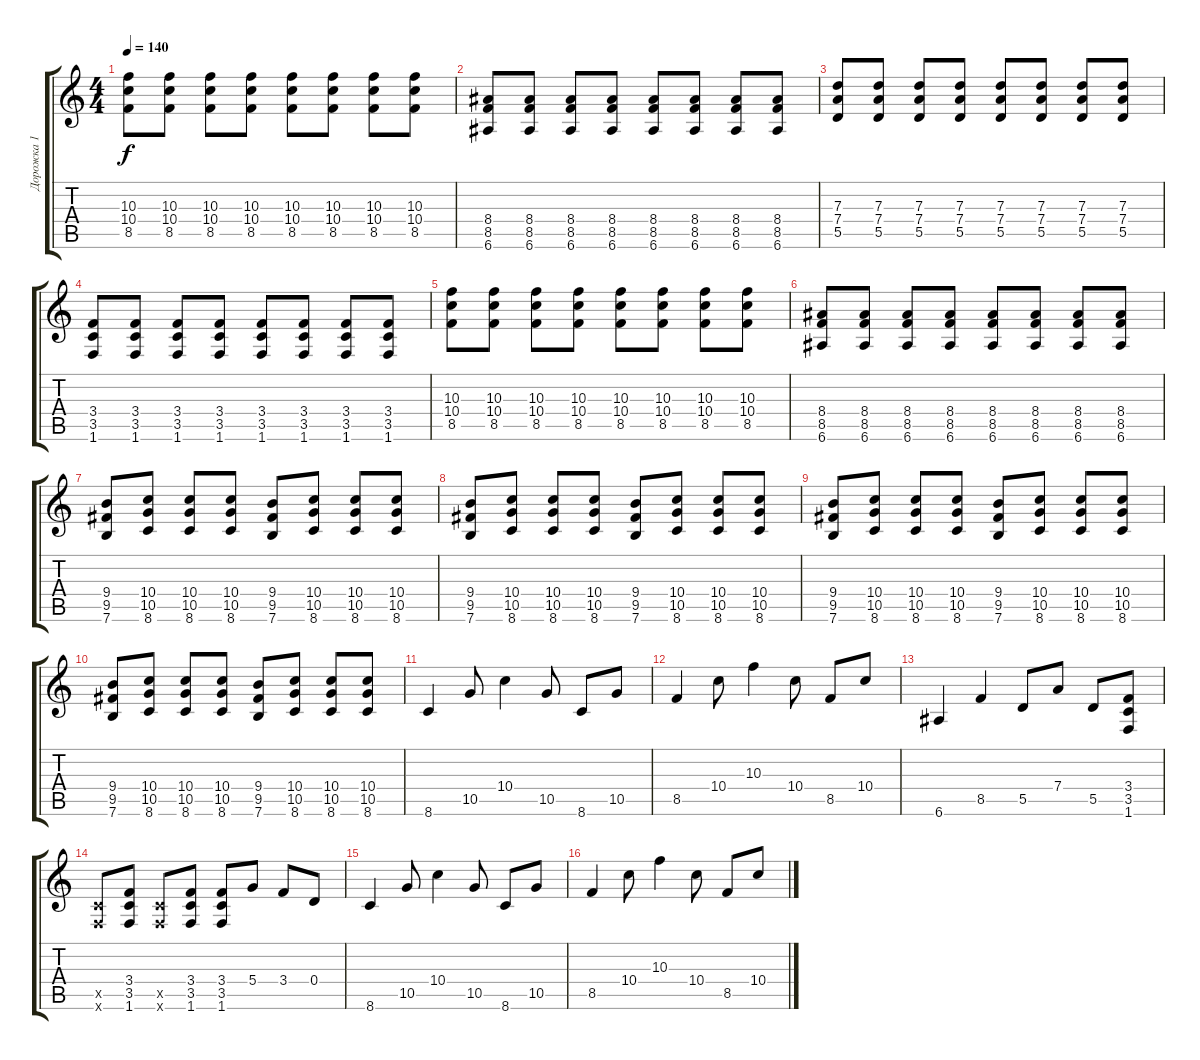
\track ("Дорожка 1" "Дорожка 1") {instrument overdrivenguitar}
\staff {score tabs}
\tuning (E4 B3 G3 D3 A2 E2) {hide}
\ts (4 4)
\tempo 140
\clef g2
\ks c
(10.3 10.4 8.5).8{dy f} (10.3 10.4 8.5).8 (10.3 10.4 8.5).8 (10.3 10.4 8.5).8 (10.3 10.4 8.5).8 (10.3 10.4 8.5).8 (10.3 10.4 8.5).8 (10.3 10.4 8.5).8 |
(8.4 8.5 6.6).8 (8.4 8.5 6.6).8 (8.4 8.5 6.6).8 (8.4 8.5 6.6).8 (8.4 8.5 6.6).8 (8.4 8.5 6.6).8 (8.4 8.5 6.6).8 (8.4 8.5 6.6).8 |
(7.3 7.4 5.5).8 (7.3 7.4 5.5).8 (7.3 7.4 5.5).8 (7.3 7.4 5.5).8 (7.3 7.4 5.5).8 (7.3 7.4 5.5).8 (7.3 7.4 5.5).8 (7.3 7.4 5.5).8 |
(3.4 3.5 1.6).8 (3.4 3.5 1.6).8 (3.4 3.5 1.6).8 (3.4 3.5 1.6).8 (3.4 3.5 1.6).8 (3.4 3.5 1.6).8 (3.4 3.5 1.6).8 (3.4 3.5 1.6).8 |
(10.3 10.4 8.5).8 (10.3 10.4 8.5).8 (10.3 10.4 8.5).8 (10.3 10.4 8.5).8 (10.3 10.4 8.5).8 (10.3 10.4 8.5).8 (10.3 10.4 8.5).8 (10.3 10.4 8.5).8 |
(8.4 8.5 6.6).8 (8.4 8.5 6.6).8 (8.4 8.5 6.6).8 (8.4 8.5 6.6).8 (8.4 8.5 6.6).8 (8.4 8.5 6.6).8 (8.4 8.5 6.6).8 (8.4 8.5 6.6).8 |
(9.4 9.5 7.6).8 (10.4 10.5 8.6).8 (10.4 10.5 8.6).8 (10.4 10.5 8.6).8 (9.4 9.5 7.6).8 (10.4 10.5 8.6).8 (10.4 10.5 8.6).8 (10.4 10.5 8.6).8 |
(9.4 9.5 7.6).8 (10.4 10.5 8.6).8 (10.4 10.5 8.6).8 (10.4 10.5 8.6).8 (9.4 9.5 7.6).8 (10.4 10.5 8.6).8 (10.4 10.5 8.6).8 (10.4 10.5 8.6).8 |
(9.4 9.5 7.6).8 (10.4 10.5 8.6).8 (10.4 10.5 8.6).8 (10.4 10.5 8.6).8 (9.4 9.5 7.6).8 (10.4 10.5 8.6).8 (10.4 10.5 8.6).8 (10.4 10.5 8.6).8 |
(9.4 9.5 7.6).8 (10.4 10.5 8.6).8 (10.4 10.5 8.6).8 (10.4 10.5 8.6).8 (9.4 9.5 7.6).8 (10.4 10.5 8.6).8 (10.4 10.5 8.6).8 (10.4 10.5 8.6).8 |
8.6.4 10.5.8 10.4.4 10.5.8 8.6.8 10.5.8 |
8.5.4 10.4.8 10.3.4 10.4.8 8.5.8 10.4.8 |
6.6.4 8.5.4 5.5.8 7.4.8 5.5.8 (3.4 3.5 1.6).8 |
(3.5{x} 1.6{x}).8 (3.4 3.5 1.6).8 (3.5{x} 1.6{x}).8 (3.4 3.5 1.6).8 (3.4 3.5 1.6).8 5.4.8 3.4.8 0.4.8 |
8.6.4 10.5.8 10.4.4 10.5.8 8.6.8 10.5.8 |
8.5.4 10.4.8 10.3.4 10.4.8 8.5.8 10.4.8
